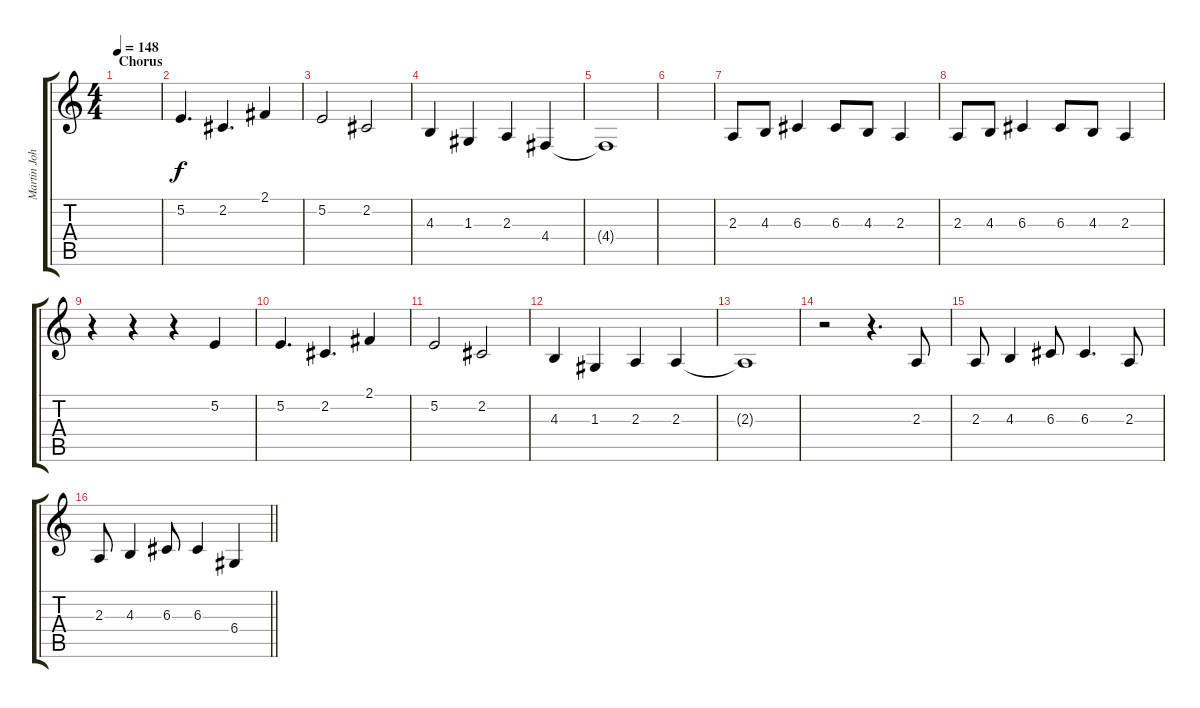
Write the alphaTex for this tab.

\track ("Martin Johnson (Vocals)" "Martin Joh") {instrument clarinet}
\staff {score tabs}
\tuning (E4 B3 G3 D3 A2 E2) {hide}
\ts (4 4)
\section ("" "Chorus")
\tempo 148
\clef g2
\ks c
|
5.2.4{d} 2.2.4{d} 2.1.4 |
5.2.2 2.2.2 |
4.3.4 1.3.4 2.3.4 4.4.4 |
4.4{t}.1 |
|
2.3.8 4.3.8 6.3.4 6.3.8 4.3.8 2.3.4 |
2.3.8 4.3.8 6.3.4 6.3.8 4.3.8 2.3.4 |
r.4 r.4 r.4 5.2.4 |
5.2.4{d} 2.2.4{d} 2.1.4 |
5.2.2 2.2.2 |
4.3.4 1.3.4 2.3.4 2.3.4 |
2.3{t}.1 |
r.2 r.4{d} 2.3.8 |
2.3.8 4.3.4 6.3.8 6.3.4{d} 2.3.8 |
\barLineRight lightlight
2.3.8 4.3.4 6.3.8 6.3.4 6.4.4
